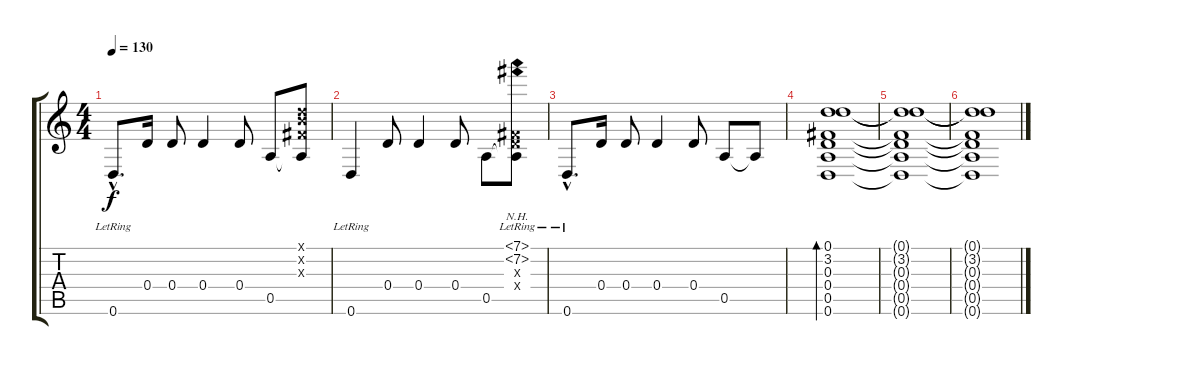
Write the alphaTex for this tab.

\track "" {instrument acousticguitarnylon}
\staff {score tabs}
\tuning (D4 B3 Gb3 D3 A2 D2) {hide}
\ts (4 4)
\tempo 130
\clef g2
\ks c
0.6{hac lr}.8{d dy f} 0.4.16 0.4.8 0.4.4 0.4.8 0.5.8 (0.1{x} 0.2{x} 0.3{x} 0.5{t}).8 |
0.6{lr}.4 0.4.8 0.4.4 0.4.8 0.5.8 (7.1{nh lr} 7.2{nh lr} 0.3{x} 0.4{x} 0.5{t}).8 |
0.6{hac lr}.8{d} 0.4.16 0.4.8 0.4.4 0.4.8 0.5.8 0.5{t}.8 |
(0.1 3.2 0.3 0.4 0.5 0.6).1{bd 480} |
(0.1{t} 3.2{t} 0.3{t} 0.4{t} 0.5{t} 0.6{t}).1 |
(0.1{t} 3.2{t} 0.3{t} 0.4{t} 0.5{t} 0.6{t}).1
